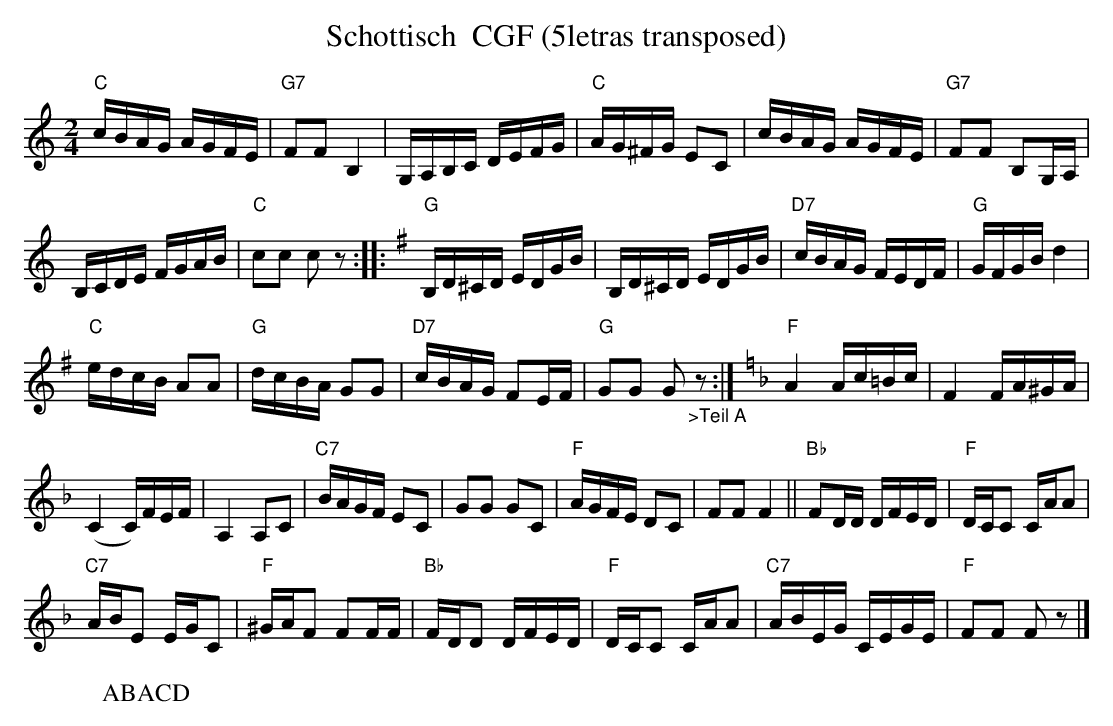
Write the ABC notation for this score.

X:1
T:Schottisch  CGF (5letras transposed)
M:2/4
L:1/16
K:C transpose=3%%MIDI gchordon
"C"cBAG AGFE | "G7"F2F2B,4 | G,A,B,C DEFG | "C"AG^FG E2C2 | cBAG AGFE | "G7"F2F2 B,2G,A, |
B,CDE FGAB | "C"c2c2 c2z2 :: [K:G] "G"B,D^CD EDGB | B,D^CD EDGB | "D7"cBAG FEDF | "G"GFGB d4 |
"C"edcB A2A2 | "G"dcBA G2G2 | "D7"cBAG F2EF | "G"G2G2 G2"_>Teil A"z2 :| [K:F] "F"A4 Ac=Bc | F4 FA^GA |
(C4 C)FEF | A,4 A,2C2 | "C7"BAGF E2C2 | G2G2 G2C2 | "F"AGFE D2C2 | F2F2F4 || "Bb"F2DD DFED | "F"DCC2 CAA2 |
"C7"ABE2 EGC2 | "F"^GAF2 F2FF | "Bb"FDD2 DFED | "F"DCC2 CAA2 | "C7"ABEG CEGE | "F"F2F2 F2z2 |]
W:ABACD
